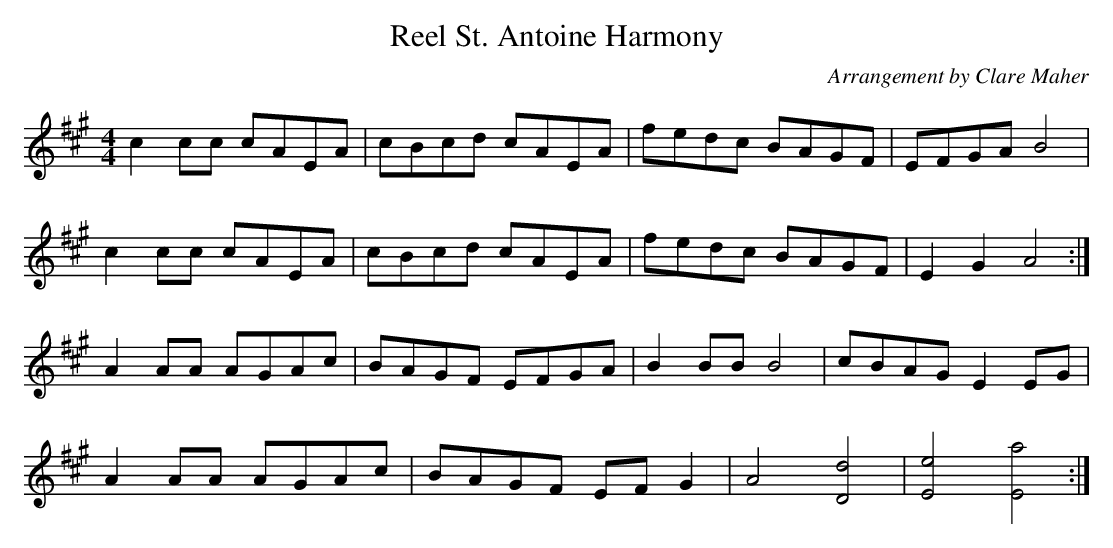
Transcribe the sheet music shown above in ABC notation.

X:1
T:Reel St. Antoine Harmony
C:Arrangement by Clare Maher
M:4/4
K:A
c2 cc cAEA | cBcd cAEA | fedc BAGF | EFGA B4 |
c2 cc cAEA | cBcd cAEA |fedc BAGF|E2G2 A4 :|
A2 AA AGAc | BAGF EFGA | B2 BB B4| cBAG E2 EG |
A2 AA AGAc | BAGF EFG2|  A4 [D4d4] | [E4e4] [E4a4]:|
